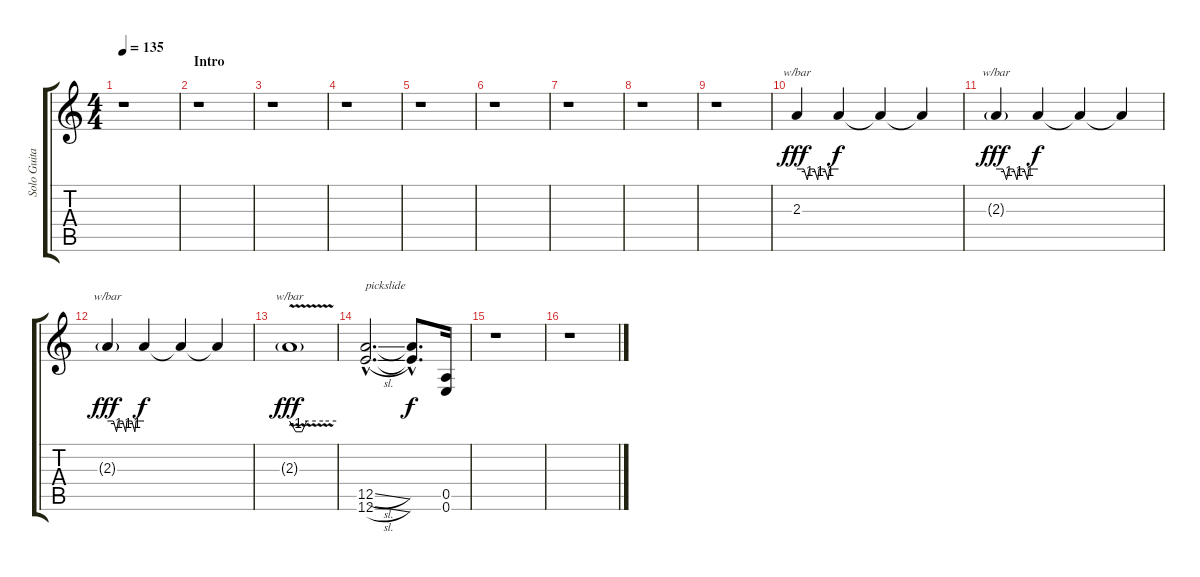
\track ("Solo Guitar" "Solo Guita") {instrument distortionguitar}
\staff {score tabs}
\tuning (E4 B3 G3 D3 A2 E2) {hide}
\ts (4 4)
\tempo 135
\clef g2
\ks c
r.1{dy fff instrument distortionguitar} |
\section ("" "Intro")
r.1 |
r.1 |
r.1 |
r.1 |
r.1 |
r.1 |
r.1 |
r.1 |
2.3.4{tbe (custom default 0 0 10 0 15 -4 18 0 20 0 25 0 30 -4 32 0 35 0 40 0 45 -4 47 0 51 0 60 0)} 2.3{t}.4{dy f} 2.3{t}.4 2.3{t}.4 |
2.3{g}.4{tbe (custom default 0 0 10 0 15 -4 18 0 20 0 25 0 30 -4 32 0 35 0 40 0 45 -4 47 0 51 0 60 0) dy fff} 2.3{t}.4{dy f} 2.3{t}.4 2.3{t}.4 |
2.3{g}.4{tbe (custom default 0 0 10 0 15 -4 18 0 20 0 25 0 30 -4 32 0 35 0 40 0 45 -4 47 0 51 0 60 0) dy fff} 2.3{t}.4{dy f} 2.3{t}.4 2.3{t}.4 |
2.3{v g}.1{tbe (custom default 0 0 8 -4 16 -4 22 0 43 0 60 0) dy fff} |
(12.5{sl hac} 12.6{sl hac}).2{d txt "pickslide"} (12.5{hac t} 12.6{hac t}).8{d dy f} (0.5 0.6).16 |
r.1 |
r.1
